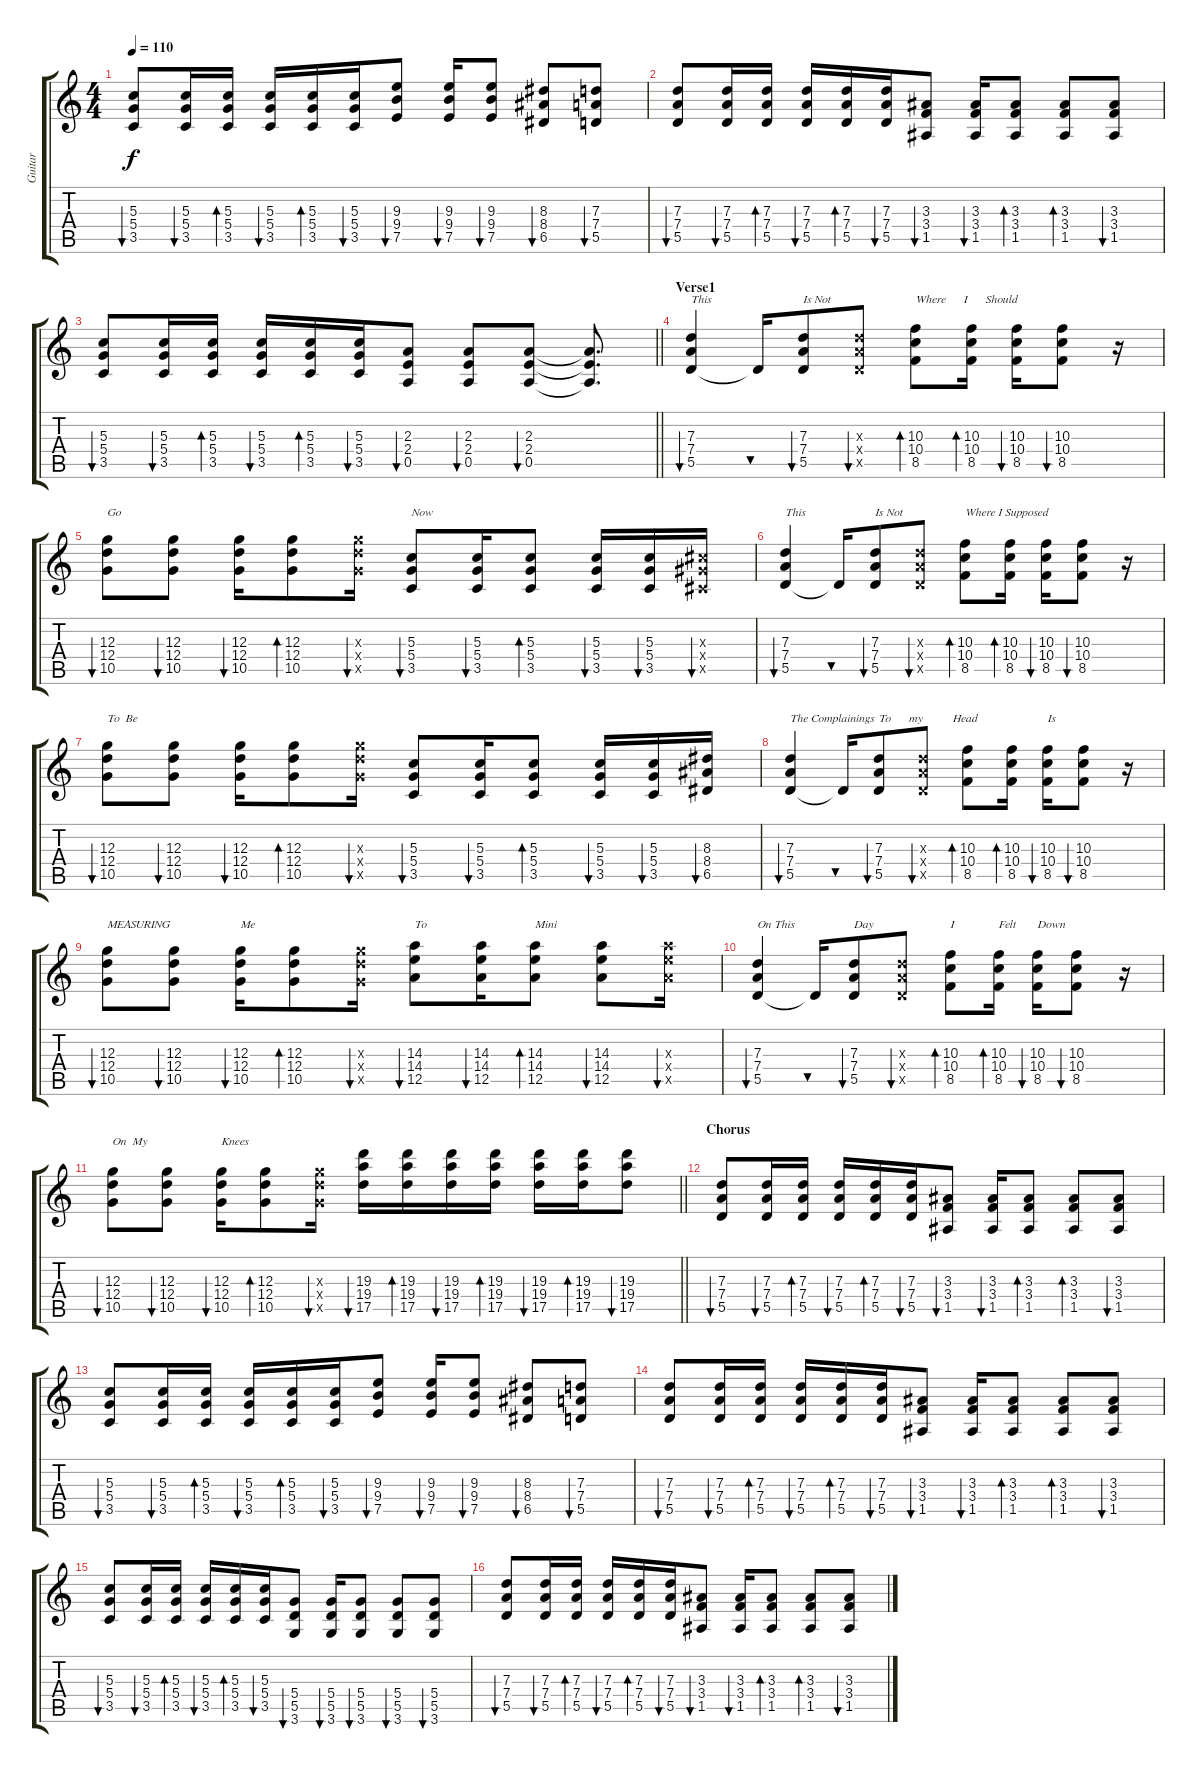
\track ("Guitar" "Guitar") {instrument overdrivenguitar}
\staff {score tabs}
\tuning (E4 B3 G3 D3 A2 E2) {hide}
\ts (4 4)
\tempo 110
\clef g2
\ks c
(5.3 5.4 3.5).8{bu 60 dy f} (5.3 5.4 3.5).16{bu 60} (5.3 5.4 3.5).16{bd 60} (5.3 5.4 3.5).16{bu 60} (5.3 5.4 3.5).16{bd 60} (5.3 5.4 3.5).16{bu 60} (9.3 9.4 7.5).8{bu 60} (9.3 9.4 7.5).16{bu 60} (9.3 9.4 7.5).8{bu 60} (8.3 8.4 6.5).8{bu 60} (7.3 7.4 5.5).8{bu 60} |
(7.3 7.4 5.5).8{bu 60} (7.3 7.4 5.5).16{bu 60} (7.3 7.4 5.5).16{bd 60} (7.3 7.4 5.5).16{bu 60} (7.3 7.4 5.5).16{bd 60} (7.3 7.4 5.5).16{bu 60} (3.3 3.4 1.5).8{bu 60} (3.3 3.4 1.5).16{bu 60} (3.3 3.4 1.5).8{bd 60} (3.3 3.4 1.5).8{bd 60} (3.3 3.4 1.5).8{bu 60} |
\barLineRight lightlight
(5.3 5.4 3.5).8{bu 60} (5.3 5.4 3.5).16{bu 60} (5.3 5.4 3.5).16{bd 60} (5.3 5.4 3.5).16{bu 60} (5.3 5.4 3.5).16{bd 60} (5.3 5.4 3.5).16{bu 60} (2.3 2.4 0.5).8{bu 60} (2.3 2.4 0.5).8{bu 60} (2.3 2.4 0.5).8{bu 60} (2.3{t} 2.4{t} 0.5{t}).8{d} |
\section ("" "Verse1")
(7.3 7.4 5.5).4{bu 60 txt "This "} 5.5{t}.16{bu 60} (7.3 7.4 5.5).8{bu 60 txt "Is Not"} (7.3{x} 7.4{x} 5.5{x}).8{bu 60} (10.3 10.4 8.5).8{bd 60 txt "Where      I      Should"} (10.3 10.4 8.5).16{bd 60} (10.3 10.4 8.5).16{bu 60} (10.3 10.4 8.5).8{bu 60} r.16 |
(12.3 12.4 10.5).8{bu 60 txt "Go"} (12.3 12.4 10.5).8{bu 60} (12.3 12.4 10.5).16{bu 60} (12.3 12.4 10.5).8{bd 60} (12.3{x} 12.4{x} 10.5{x}).16{bu 60} (5.3 5.4 3.5).8{bu 60 txt "Now"} (5.3 5.4 3.5).16{bu 60} (5.3 5.4 3.5).8{bd 60} (5.3 5.4 3.5).16{bu 60} (5.3 5.4 3.5).16{bu 60} (6.3{x} 6.4{x} 4.5{x}).16{bu 60} |
(7.3 7.4 5.5).4{bu 60 txt "This"} 5.5{t}.16{bu 60} (7.3 7.4 5.5).8{bu 60 txt "Is Not"} (7.3{x} 7.4{x} 5.5{x}).8{bu 60} (10.3 10.4 8.5).8{bd 60 txt "Where I Supposed"} (10.3 10.4 8.5).16{bd 60} (10.3 10.4 8.5).16{bu 60} (10.3 10.4 8.5).8{bu 60} r.16 |
(12.3 12.4 10.5).8{bu 60 txt "To  Be"} (12.3 12.4 10.5).8{bu 60} (12.3 12.4 10.5).16{bu 60} (12.3 12.4 10.5).8{bd 60} (12.3{x} 12.4{x} 10.5{x}).16{bu 60} (5.3 5.4 3.5).8{bu 60} (5.3 5.4 3.5).16{bu 60} (5.3 5.4 3.5).8{bd 60} (5.3 5.4 3.5).16{bu 60} (5.3 5.4 3.5).16{bu 60} (8.3 8.4 6.5).16{bu 60} |
(7.3 7.4 5.5).4{bu 60 txt "The Complainings"} 5.5{t}.16{bu 60} (7.3 7.4 5.5).8{bu 60 txt "To      my          Head"} (7.3{x} 7.4{x} 5.5{x}).8{bu 60} (10.3 10.4 8.5).8{bd 60} (10.3 10.4 8.5).16{bd 60} (10.3 10.4 8.5).16{bu 60 txt "Is"} (10.3 10.4 8.5).8{bu 60} r.16 |
(12.3 12.4 10.5).8{bu 60 txt "MEASURING"} (12.3 12.4 10.5).8{bu 60} (12.3 12.4 10.5).16{bu 60 txt "Me"} (12.3 12.4 10.5).8{bd 60} (12.3{x} 12.4{x} 10.5{x}).16{bu 60} (14.3 14.4 12.5).8{bu 60 txt "To"} (14.3 14.4 12.5).16{bu 60} (14.3 14.4 12.5).8{bd 60 txt "Mini"} (14.3 14.4 12.5).8{bu 60} (14.3{x} 14.4{x} 12.5{x}).16{bu 60} |
(7.3 7.4 5.5).4{bu 60 txt "On This"} 5.5{t}.16{bu 60} (7.3 7.4 5.5).8{bu 60 txt "Day"} (7.3{x} 7.4{x} 5.5{x}).8{bu 60} (10.3 10.4 8.5).8{bd 60 txt "I"} (10.3 10.4 8.5).16{bd 60 txt "Felt"} (10.3 10.4 8.5).16{bu 60 txt "Down"} (10.3 10.4 8.5).8{bu 60} r.16 |
\barLineRight lightlight
(12.3 12.4 10.5).8{bu 60 txt "On  My"} (12.3 12.4 10.5).8{bu 60} (12.3 12.4 10.5).16{bu 60 txt "Knees"} (12.3 12.4 10.5).8{bd 60} (12.3{x} 12.4{x} 10.5{x}).16{bu 60} (19.3 19.4 17.5).16{bu 60} (19.3 19.4 17.5).16{bd 60} (19.3 19.4 17.5).16{bu 60} (19.3 19.4 17.5).16{bd 60} (19.3 19.4 17.5).16{bu 60} (19.3 19.4 17.5).16{bd 60} (19.3 19.4 17.5).8{bu 60} |
\section ("" "Chorus")
(7.3 7.4 5.5).8{bu 60 volume 10 balance 3} (7.3 7.4 5.5).16{bu 60} (7.3 7.4 5.5).16{bd 60} (7.3 7.4 5.5).16{bu 60} (7.3 7.4 5.5).16{bd 60} (7.3 7.4 5.5).16{bu 60} (3.3 3.4 1.5).8{bu 60} (3.3 3.4 1.5).16{bu 60} (3.3 3.4 1.5).8{bd 60} (3.3 3.4 1.5).8{bd 60} (3.3 3.4 1.5).8{bu 60} |
(5.3 5.4 3.5).8{bu 60} (5.3 5.4 3.5).16{bu 60} (5.3 5.4 3.5).16{bd 60} (5.3 5.4 3.5).16{bu 60} (5.3 5.4 3.5).16{bd 60} (5.3 5.4 3.5).16{bu 60} (9.3 9.4 7.5).8{bu 60} (9.3 9.4 7.5).16{bu 60} (9.3 9.4 7.5).8{bu 60} (8.3 8.4 6.5).8{bu 60} (7.3 7.4 5.5).8{bu 60} |
(7.3 7.4 5.5).8{bu 60} (7.3 7.4 5.5).16{bu 60} (7.3 7.4 5.5).16{bd 60} (7.3 7.4 5.5).16{bu 60} (7.3 7.4 5.5).16{bd 60} (7.3 7.4 5.5).16{bu 60} (3.3 3.4 1.5).8{bu 60} (3.3 3.4 1.5).16{bu 60} (3.3 3.4 1.5).8{bd 60} (3.3 3.4 1.5).8{bd 60} (3.3 3.4 1.5).8{bu 60} |
(5.3 5.4 3.5).8{bu 60} (5.3 5.4 3.5).16{bu 60} (5.3 5.4 3.5).16{bd 60} (5.3 5.4 3.5).16{bu 60} (5.3 5.4 3.5).16{bd 60} (5.3 5.4 3.5).16{bu 60} (5.4 5.5 3.6).8{bu 60} (5.4 5.5 3.6).16{bu 60} (5.4 5.5 3.6).8{bu 60} (5.4 5.5 3.6).8{bu 60} (5.4 5.5 3.6).8{bu 60} |
(7.3 7.4 5.5).8{bu 60} (7.3 7.4 5.5).16{bu 60} (7.3 7.4 5.5).16{bd 60} (7.3 7.4 5.5).16{bu 60} (7.3 7.4 5.5).16{bd 60} (7.3 7.4 5.5).16{bu 60} (3.3 3.4 1.5).8{bu 60} (3.3 3.4 1.5).16{bu 60} (3.3 3.4 1.5).8{bd 60} (3.3 3.4 1.5).8{bd 60} (3.3 3.4 1.5).8{bu 60}
